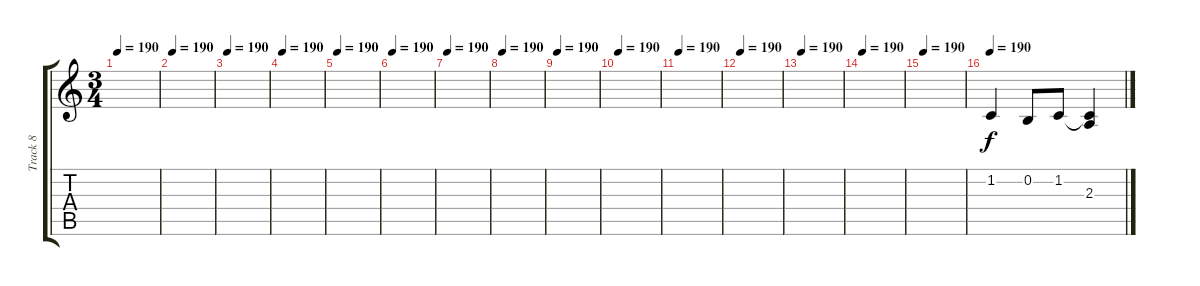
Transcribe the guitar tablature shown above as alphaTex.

\track ("Track 8" "Track 8") {instrument choiraahs}
\staff {score tabs}
\tuning (E4 B3 G3 D3 A2 E2) {hide}
\ts (3 4)
\tempo 190
\clef g2
\ks c
|
\tempo 190
|
\tempo 190
|
\tempo 190
|
\tempo 190
|
\tempo 190
|
\tempo 190
|
\tempo 190
|
\tempo 190
|
\tempo 190
|
\tempo 190
|
\tempo 190
|
\tempo 190
|
\tempo 190
|
\tempo 190
|
\tempo 190
1.2.4 0.2.8 1.2.8 (1.2{t} 2.3).4
